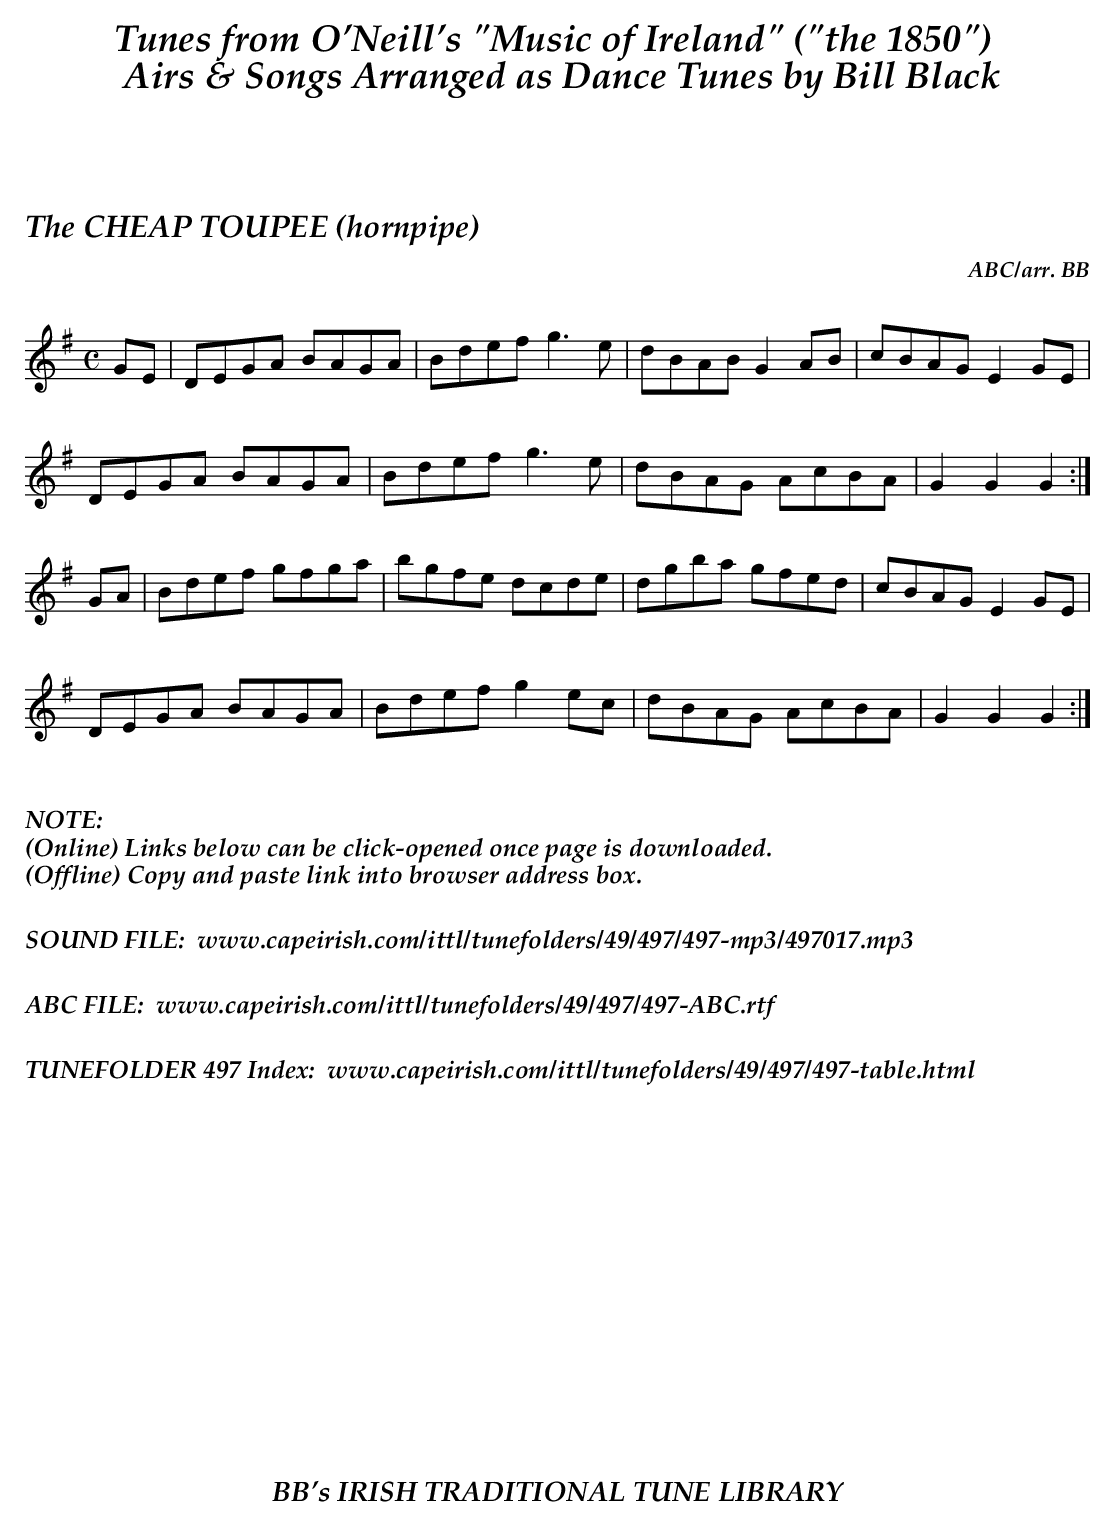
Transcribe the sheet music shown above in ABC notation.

X:1
T:CHEAP TOUPEE (hornpipe), The
C:ABC/arr. BB
M:C
L:1/8
K:G
GE|DEGA BAGA|Bdef g3e|dBAB G2AB|cBAG E2GE|
DEGA BAGA|Bdef g3e|dBAG AcBA|G2G2G2 :|
GA|Bdef gfga|bgfe dcde|dgba gfed|cBAG E2GE|
DEGA BAGA|Bdef g2ec|dBAG AcBA|G2G2G2 :|
%%vskip .3in
%%textoption left
%%textfont "Palatino-BoldItalic" 16
%%begintext
%%NOTE:
(Online) Links below can be click-opened once page is downloaded.
(Offline) Copy and paste link into browser address box.
%%
%%
SOUND FILE:  www.capeirish.com/ittl/tunefolders/49/497/497-mp3/497017.mp3
%%
%%
ABC FILE:  www.capeirish.com/ittl/tunefolders/49/497/497-ABC.rtf
%%
%%
TUNEFOLDER 497 Index:  www.capeirish.com/ittl/tunefolders/49/497/497-table.html
